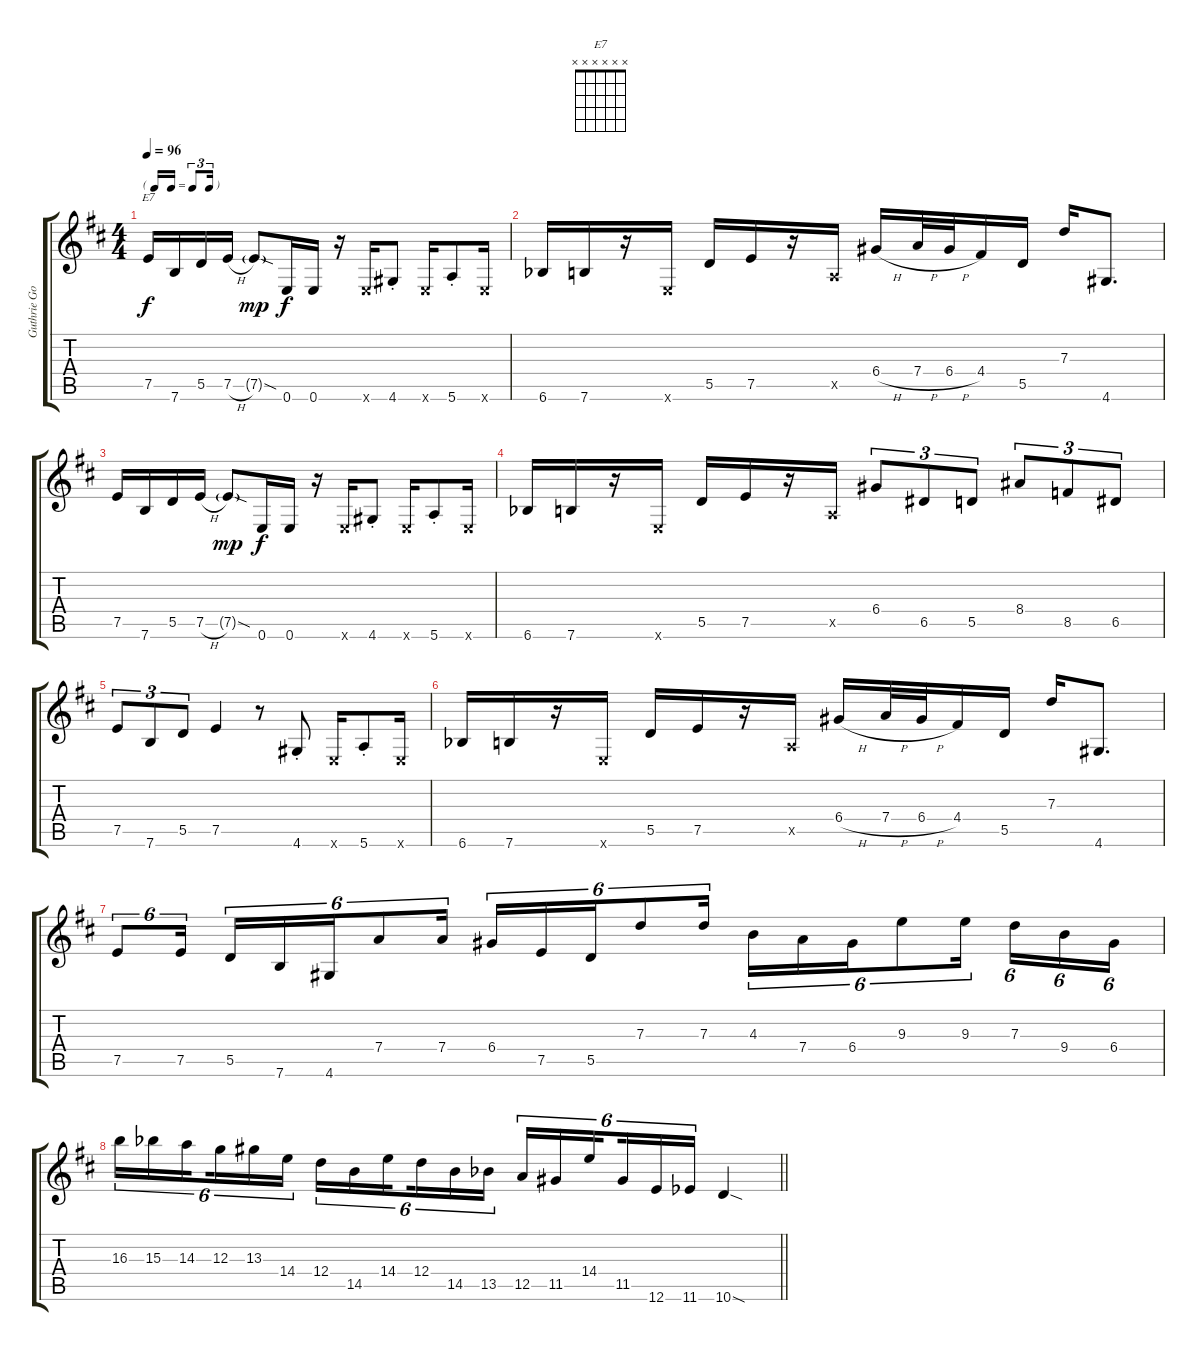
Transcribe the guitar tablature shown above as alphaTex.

\track ("Guthrie Govan" "Guthrie Go") {instrument electricguitarjazz}
\staff {score tabs}
\tuning (E4 B3 G3 D3 A2 E2) {hide}
\chord ("E7" x x x x x x)
\ts (4 4)
\tf triplet16th
\tempo 96
\clef g2
\ks d
7.5.16{ch "E7" dy f} 7.6.16 5.5.16 7.5{h}.16 7.5{sod g}.8{dy mp} 0.6.16{dy f} 0.6.16 r.16 0.6{x}.16 4.6{st}.8 0.6{x}.16 5.6{st}.8 0.6{x}.16 |
6.6{acc b}.16 7.6.16 r.16 0.6{x}.16 5.5.16 7.5.16 r.16 0.5{x}.16 6.4{h}.16 7.4{h}.32 6.4{h}.32 4.4.16 5.5.16 7.3.16 4.6.8{d} |
7.5.16 7.6.16 5.5.16 7.5{h}.16 7.5{sod g}.8{dy mp} 0.6.16{dy f} 0.6.16 r.16 0.6{x}.16 4.6{st}.8 0.6{x}.16 5.6{st}.8 0.6{x}.16 |
6.6{acc b}.16 7.6.16 r.16 0.6{x}.16 5.5.16 7.5.16 r.16 0.5{x}.16 6.4.8{tu (3 2)} 6.5.8{tu (3 2)} 5.5.8{tu (3 2)} 8.4.8{tu (3 2)} 8.5.8{tu (3 2)} 6.5.8{tu (3 2)} |
7.5.8{tu (3 2)} 7.6.8{tu (3 2)} 5.5.8{tu (3 2)} 7.5.4 r.8 4.6{st}.8 0.6{x}.16 5.6{st}.8 0.6{x}.16 |
6.6{acc b}.16 7.6.16 r.16 0.6{x}.16 5.5.16 7.5.16 r.16 0.5{x}.16 6.4{h}.16 7.4{h}.32 6.4{h}.32 4.4.16 5.5.16 7.3.16 4.6.8{d} |
7.5.8{tu (6 4)} 7.5.16{tu (6 4) beam splitsecondary} 5.5.16{tu (6 4)} 7.6.16{tu (6 4)} 4.6.16{tu (6 4)} 7.4.8{tu (6 4)} 7.4.16{tu (6 4) beam splitsecondary} 6.4.16{tu (6 4)} 7.5.16{tu (6 4)} 5.5.16{tu (6 4)} 7.3.8{tu (6 4)} 7.3.16{tu (6 4) beam splitsecondary} 4.3.16{tu (6 4)} 7.4.16{tu (6 4)} 6.4.16{tu (6 4)} 9.3.8{tu (6 4)} 9.3.16{tu (6 4) beam splitsecondary} 7.3.16{tu (6 4)} 9.4.16{tu (6 4)} 6.4.16{tu (6 4)} |
\barLineRight lightlight
16.3.16{tu (6 4)} 15.3{acc b}.16{tu (6 4)} 14.3.16{tu (6 4) beam splitsecondary} 12.3.16{tu (6 4)} 13.3.16{tu (6 4)} 14.4.16{tu (6 4)} 12.4.16{tu (6 4)} 14.5.16{tu (6 4)} 14.4.16{tu (6 4) beam splitsecondary} 12.4.16{tu (6 4)} 14.5.16{tu (6 4)} 13.5{acc b}.16{tu (6 4)} 12.5.16{tu (6 4)} 11.5.16{tu (6 4)} 14.4.16{tu (6 4) beam splitsecondary} 11.5.16{tu (6 4)} 12.6.16{tu (6 4)} 11.6{acc b}.16{tu (6 4)} 10.6{sod}.4
